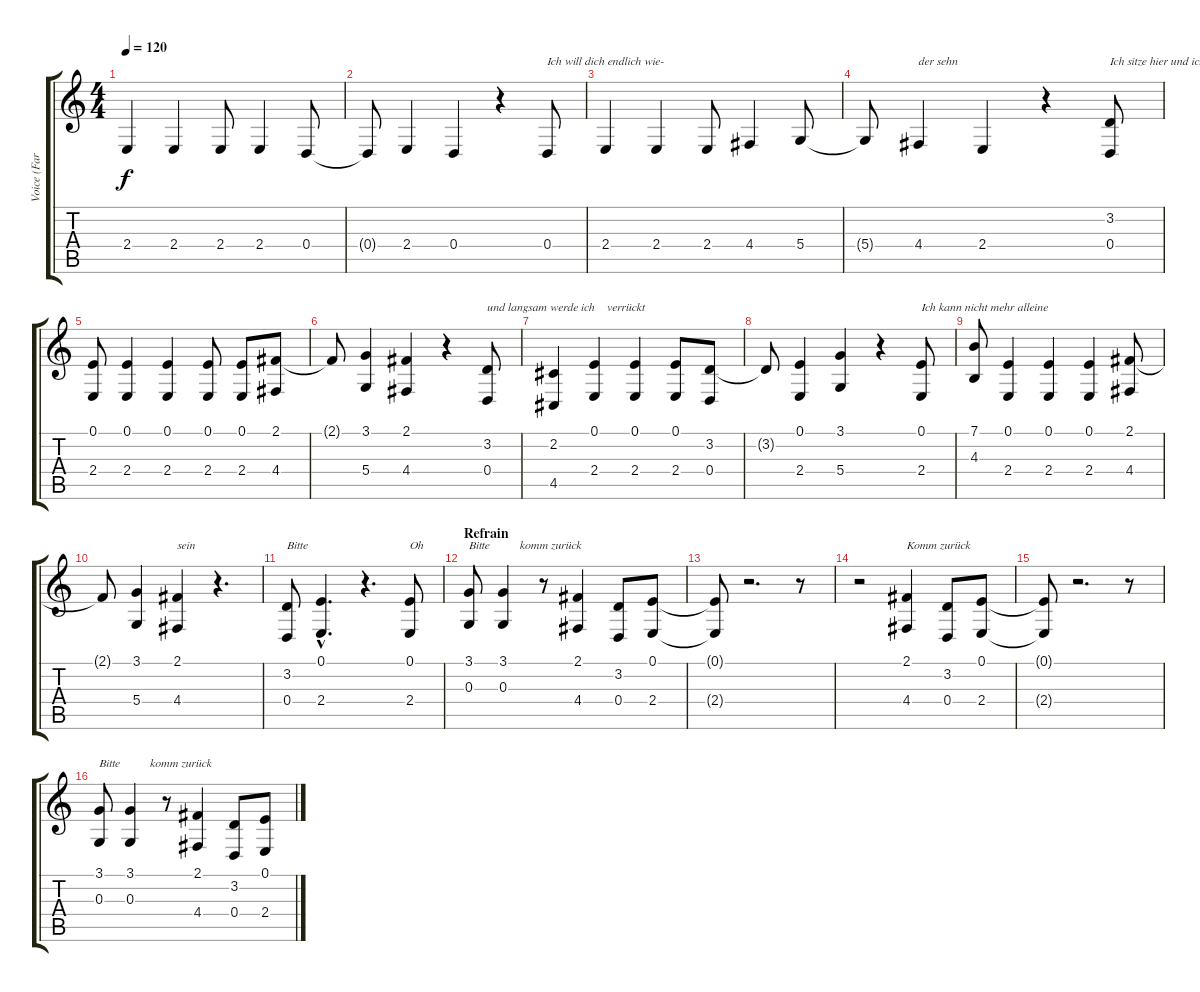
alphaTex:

\track ("Voice (Farin)" "Voice (Far") {instrument altosax}
\staff {score tabs}
\tuning (E4 B3 G3 D3 A2 E2) {hide}
\ts (4 4)
\tempo 120
\clef g2
\ks c
2.4.4{dy f} 2.4.4 2.4.8 2.4.4 0.4.8 |
0.4{t}.8 2.4.4 0.4.4 r.4 0.4.8{txt "Ich will dich endlich wie-"} |
2.4.4 2.4.4 2.4.8 4.4.4 5.4.8 |
5.4{t}.8 4.4.4{txt "der sehn"} 2.4.4 r.4 (3.2 0.4).8{txt "Ich sitze hier und ich bin allein"} |
(0.1 2.4).8 (0.1 2.4).4 (0.1 2.4).4 (0.1 2.4).8 (0.1 2.4).8 (2.1 4.4).8 |
2.1{t}.8 (3.1 5.4).4 (2.1 4.4).4 r.4 (3.2 0.4).8{txt "und langsam werde ich    verrückt"} |
(2.2 4.5).4 (0.1 2.4).4 (0.1 2.4).4 (0.1 2.4).8 (3.2 0.4).8 |
3.2{t}.8 (0.1 2.4).4 (3.1 5.4).4 r.4 (0.1 2.4).8{txt "Ich kann nicht mehr alleine"} |
(7.1 4.3).8 (0.1 2.4).4 (0.1 2.4).4 (0.1 2.4).4 (2.1 4.4).8 |
2.1{t}.8 (3.1 5.4).4 (2.1 4.4).4{txt "sein"} r.4{d} |
(3.2 0.4).8{txt "Bitte"} (0.1{hac} 2.4{hac}).4{d} r.4{d} (0.1 2.4).8{txt "Oh"} |
\section ("" "Refrain")
(3.1 0.3).8{txt "Bitte          komm zurück"} (3.1 0.3).4 r.8 (2.1 4.4).4 (3.2 0.4).8 (0.1 2.4).8 |
(0.1{t} 2.4{t}).8 r.2{d} r.8 |
r.2 (2.1 4.4).4{txt "Komm zurück"} (3.2 0.4).8 (0.1 2.4).8 |
(0.1{t} 2.4{t}).8 r.2{d} r.8 |
(3.1 0.3).8{txt "Bitte          komm zurück"} (3.1 0.3).4 r.8 (2.1 4.4).4 (3.2 0.4).8 (0.1 2.4).8
